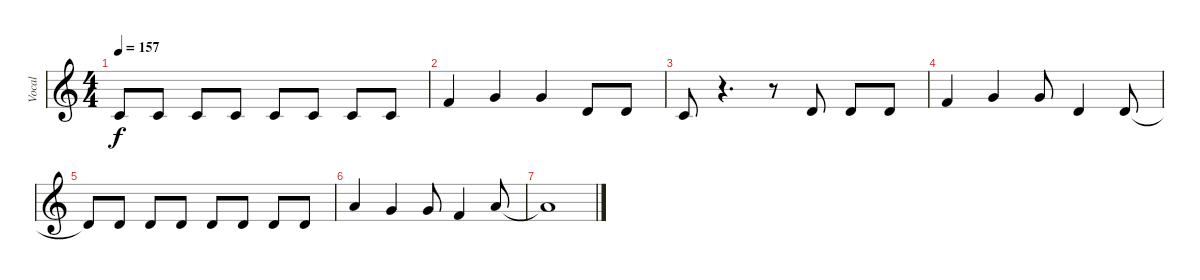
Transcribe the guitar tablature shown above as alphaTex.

\track ("Vocal" "Vocal") {instrument sopranosax bank 255}
\staff {score}
\tuning (E4 B3 G3 D3 A2 E2) {hide}
\ts (4 4)
\tempo 157
\clef g2
\ks c
1.2{t}.8{dy f} 1.2.8 1.2.8 1.2.8 1.2.8 1.2.8 1.2.8 1.2.8 |
1.1.4 3.1.4 3.1.4 3.2.8 3.2.8 |
1.2.8 r.4{d} r.8 3.2.8 3.2.8 3.2.8 |
1.1.4 3.1.4 3.1.8 3.2.4 3.2.8 |
3.2{t}.8 3.2.8 3.2.8 3.2.8 3.2.8 3.2.8 3.2.8 3.2.8 |
5.1.4 3.1.4 3.1.8 1.1.4 5.1.8 |
5.1{t}.1
